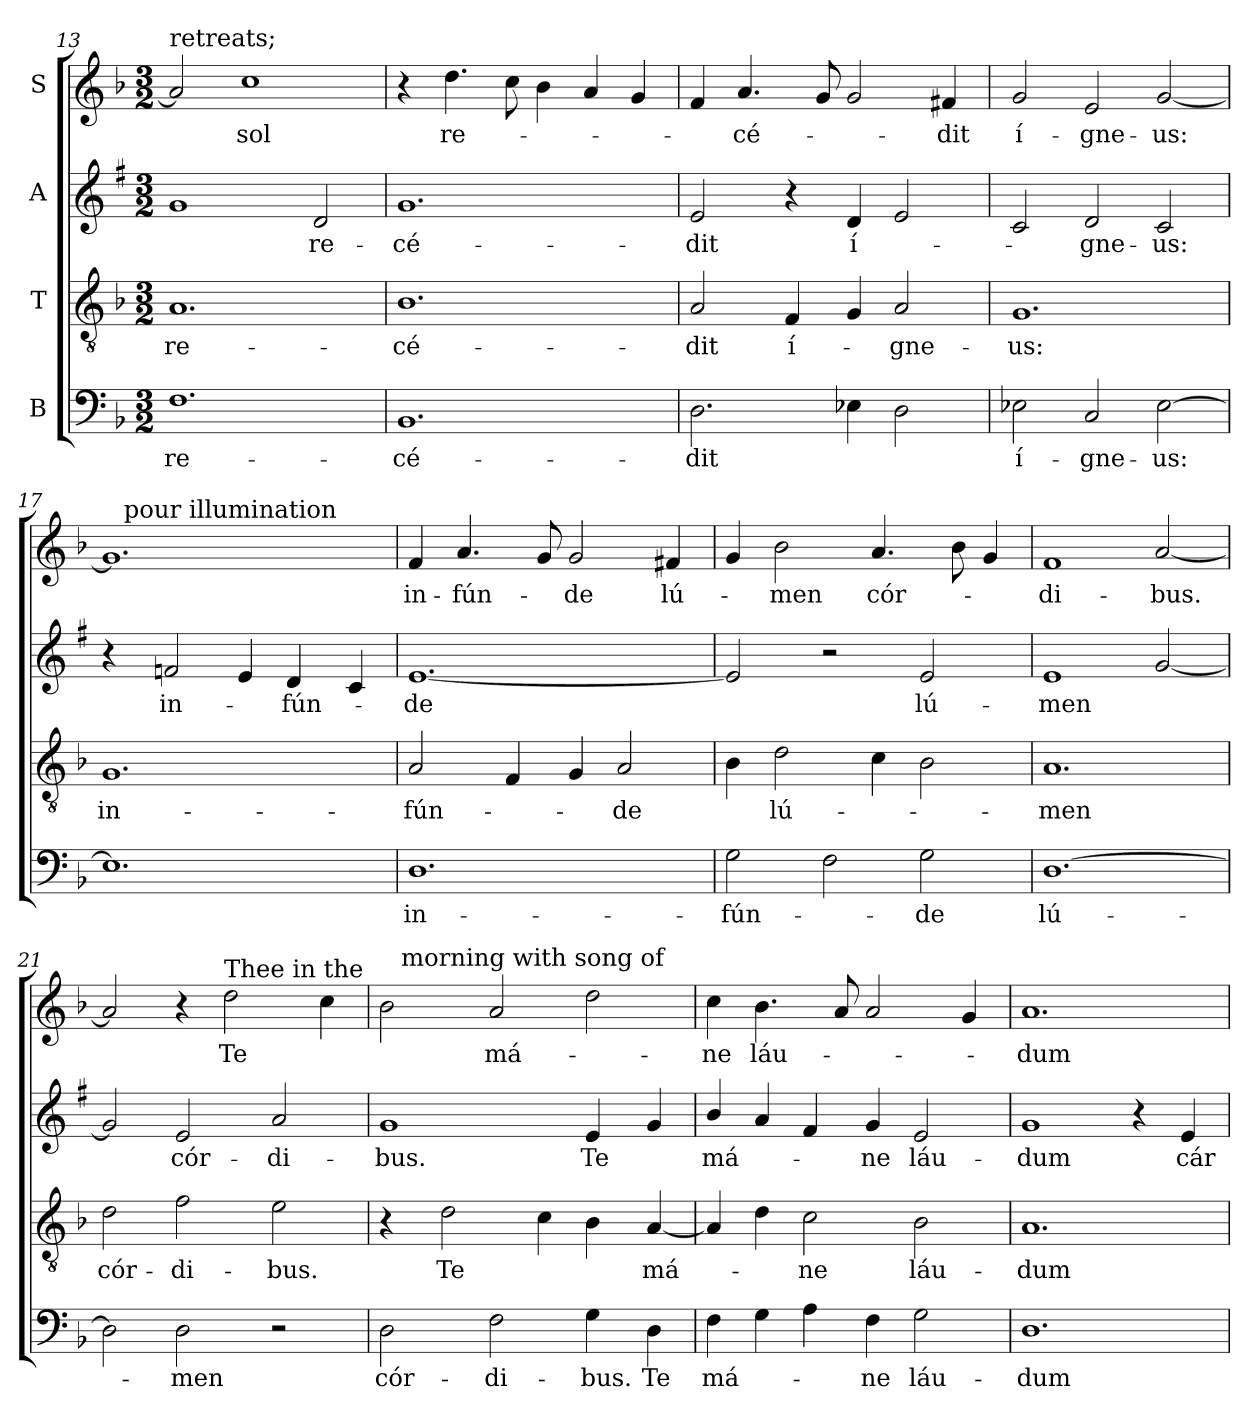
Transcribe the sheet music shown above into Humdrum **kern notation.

**kern	**text	**kern	**text	**kern	**text	**kern	**text
*part4	*part4	*part3	*part3	*part2	*part2	*part1	*part1
*staff4	*staff4	*staff3	*staff3	*staff2	*staff2	*staff1	*staff1
*I"B	*	*I"T	*	*I"A	*	*I"S	*
*clefF4	*	*clefGv2	*	*clefG2	*	*clefG2	*
*	*	*	*	*ITrd1c2	*	*	*
*k[b-]	*	*k[b-]	*	*k[b-]	*	*k[b-]	*
*F:	*	*F:	*	*F:	*	*F:	*
*M3/2	*	*M3/2	*	*M3/2	*	*M3/2	*
=13	=13	=13	=13	=13	=13	=13	=13
!	!	!	!	!	!	!LO:TX:a:t=retreats;	!
!	!LO:LY:b	!	!LO:LY:b	!	!	!	!
1.F	re-	1.A	re-	1f	.	2a/]	.
!	!	!	!	!	!	!	!LO:LY:b
.	.	.	.	.	.	1cc	sol
!	!	!	!	!	!LO:LY:b	!	!
.	.	.	.	2c/	re-	.	.
=14	=14	=14	=14	=14	=14	=14	=14
!	!LO:LY:b	!	!LO:LY:b	!	!LO:LY:b	!	!
1.BB-	-cé-	1.B-	-cé-	1.f	-cé-	4r	.
!	!	!	!	!	!	!	!LO:LY:b
.	.	.	.	.	.	4.dd\	re-
.	.	.	.	.	.	8cc\	.
.	.	.	.	.	.	4b-\	.
.	.	.	.	.	.	4a/	.
.	.	.	.	.	.	4g/	.
!!LO:LB:g=z
=15	=15	=15	=15	=15	=15	=15	=15
!	!LO:LY:b	!	!LO:LY:b	!	!LO:LY:b	!	!
2.D\	-dit	2A/	-dit	2d/	-dit	4f/	.
!	!	!	!	!	!	!	!LO:LY:b
.	.	.	.	.	.	4.a/	-cé-
!	!	!	!LO:LY:b	!	!	!	!
.	.	4F/	í-	4r	.	.	.
.	.	.	.	.	.	8g/	.
!	!	!	!	!	!LO:LY:b	!	!
4E-X\	.	4G/	.	4c/	í-	2g/	.
!	!	!	!LO:LY:b	!	!	!	!
2D\	.	2A/	-gne-	2d/	.	.	.
!	!	!	!	!	!	!	!LO:LY:b
.	.	.	.	.	.	4f#/	-dit
=16	=16	=16	=16	=16	=16	=16	=16
!	!LO:LY:b	!	!LO:LY:b	!	!	!	!LO:LY:b
2E-\	í-	1.G	-us:	2B-/	.	2g/	í-
!	!LO:LY:b	!	!	!	!LO:LY:b	!	!LO:LY:b
2C/	-gne-	.	.	2c/	-gne-	2e/	-gne-
!	!LO:LY:b	!	!	!	!LO:LY:b	!	!LO:LY:b
[2E-\	-us:	.	.	2B-/	-us:	[2g/	-us:
=17	=17	=17	=17	=17	=17	=17	=17
!	!	!	!LO:LY:b	!	!	!	!
*	*	*	*	*	*	*^	*
1.E-]	.	1.G	in-	4r	.	1.g]	16ryy	.
!	!	!	!	!	!	!	!LO:TX:a:t=pour illumination	!
.	.	.	.	.	.	.	1ryy	.
!	!	!	!	!	!LO:LY:b	!	!	!
.	.	.	.	2e-X/	in-	.	.	.
.	.	.	.	4d/	.	.	.	.
!	!	!	!	!	!LO:LY:b	!	!	!
.	.	.	.	4c/	-fún-	.	.	.
.	.	.	.	.	.	.	4..ryy	.
.	.	.	.	4B-/	.	.	.	.
=18	=18	=18	=18	=18	=18	=18	=18	=18
!	!	!	!	!	!	!LO:TX:a:t=into hearts.	!	!
!	!LO:LY:b	!	!LO:LY:b	!	!LO:LY:b	!	!	!LO:LY:b
*	*	*	*	*	*	*v	*v	*
1.D	in-	2A/	-fún-	[1.d	-de	4f/	in-
!	!	!	!	!	!	!	!LO:LY:b
.	.	.	.	.	.	4.a/	-fún-
.	.	4F/	.	.	.	.	.
.	.	.	.	.	.	8g/	.
!	!	!	!	!	!	!	!LO:LY:b
.	.	4G/	.	.	.	2g/	-de
!	!	!	!LO:LY:b	!	!	!	!
.	.	2A/	-de	.	.	.	.
!	!	!	!	!	!	!	!LO:LY:b
.	.	.	.	.	.	4f#/	lú-
!!LO:PB:g=z
=19	=19	=19	=19	=19	=19	=19	=19
!	!LO:LY:b	!	!	!	!	!	!
2G\	-fún-	4B-\	.	2d/]	.	4g/	.
!	!	!	!LO:LY:b	!	!	!	!LO:LY:b
.	.	2d\	lú-	.	.	2b-\	-men
2F\	.	.	.	2r	.	.	.
!	!	!	!	!	!	!	!LO:LY:b
.	.	4c\	.	.	.	4.a/	cór-
!	!LO:LY:b	!	!	!	!LO:LY:b	!	!
2G\	-de	2B-\	.	2d/	lú-	.	.
.	.	.	.	.	.	8b-\	.
.	.	.	.	.	.	4g/	.
=20	=20	=20	=20	=20	=20	=20	=20
!	!LO:LY:b	!	!LO:LY:b	!	!LO:LY:b	!	!LO:LY:b
[1.D	lú-	1.A	-men	1d	-men	1f	-di-
!	!	!	!	!	!	!	!LO:LY:b
.	.	.	.	[2f/	.	[2a/	-bus.
=21	=21	=21	=21	=21	=21	=21	=21
!	!	!	!LO:LY:b	!	!	!	!
2D\]	.	2d\	cór-	2f/]	.	2a/]	.
!	!LO:LY:b	!	!LO:LY:b	!	!LO:LY:b	!	!
2D\	-men	2f\	-di-	2d/	cór-	4r	.
!	!	!	!	!	!	!LO:TX:a:t=Thee in the	!
!	!	!	!	!	!	!	!LO:LY:b
.	.	.	.	.	.	2dd\	Te
!	!	!	!LO:LY:b	!	!LO:LY:b	!	!
2r	.	2e\	-bus.	2g/	-di-	.	.
.	.	.	.	.	.	4cc\	.
=22	=22	=22	=22	=22	=22	=22	=22
!	!LO:LY:b	!	!	!	!LO:LY:b	!	!
*	*	*	*	*	*	*^	*
2D\	cór-	4r	.	1f	-bus.	2b-\	16ryy	.
!	!	!	!	!	!	!	!LO:TX:a:t=morning with song of	!
.	.	.	.	.	.	.	1ryy	.
!	!	!	!LO:LY:b	!	!	!	!	!
.	.	2d\	Te	.	.	.	.	.
!	!LO:LY:b	!	!	!	!	!	!	!LO:LY:b
2F\	-di-	.	.	.	.	2a/	.	má-
.	.	4c\	.	.	.	.	.	.
!	!LO:LY:b	!	!	!	!LO:LY:b	!	!	!
4G\	-bus.	4B-\	.	4d/	Te	2dd\	.	.
.	.	.	.	.	.	.	4..ryy	.
!	!LO:LY:b	!	!LO:LY:b	!	!	!	!	!
4D\	Te	[4A/	má-	4f/	.	.	.	.
!!LO:LB:g=z
=23	=23	=23	=23	=23	=23	=23	=23	=23
!	!	!	!	!	!	!LO:TX:a:t=praises,	!	!
!	!LO:LY:b	!	!	!	!LO:LY:b	!	!	!LO:LY:b
*	*	*	*	*	*	*v	*v	*
4F\	má-	4A/]	.	4a/	má-	4cc\	-ne
!	!	!	!	!	!	!	!LO:LY:b
4G\	.	4d\	.	4g/	.	4.b-\	láu-
!	!	!	!LO:LY:b	!	!	!	!
4A\	.	2c\	-ne	4e/	.	.	.
.	.	.	.	.	.	8a/	.
!	!LO:LY:b	!	!	!	!LO:LY:b	!	!
4F\	-ne	.	.	4f/	-ne	2a/	.
!	!LO:LY:b	!	!LO:LY:b	!	!LO:LY:b	!	!
2G\	láu-	2B-\	láu-	2d/	láu-	.	.
.	.	.	.	.	.	4g/	.
=24	=24	=24	=24	=24	=24	=24	=24
!	!LO:LY:b	!	!LO:LY:b	!	!LO:LY:b	!	!LO:LY:b
1.D	-dum	1.A	-dum	1f	-dum	1.a	-dum
.	.	.	.	4r	.	.	.
!	!	!	!	!	!LO:LY:b	!	!
.	.	.	.	4d/	cár-	.	.
=	=	=	=	=	=	=	=
*-	*-	*-	*-	*-	*-	*-	*-
